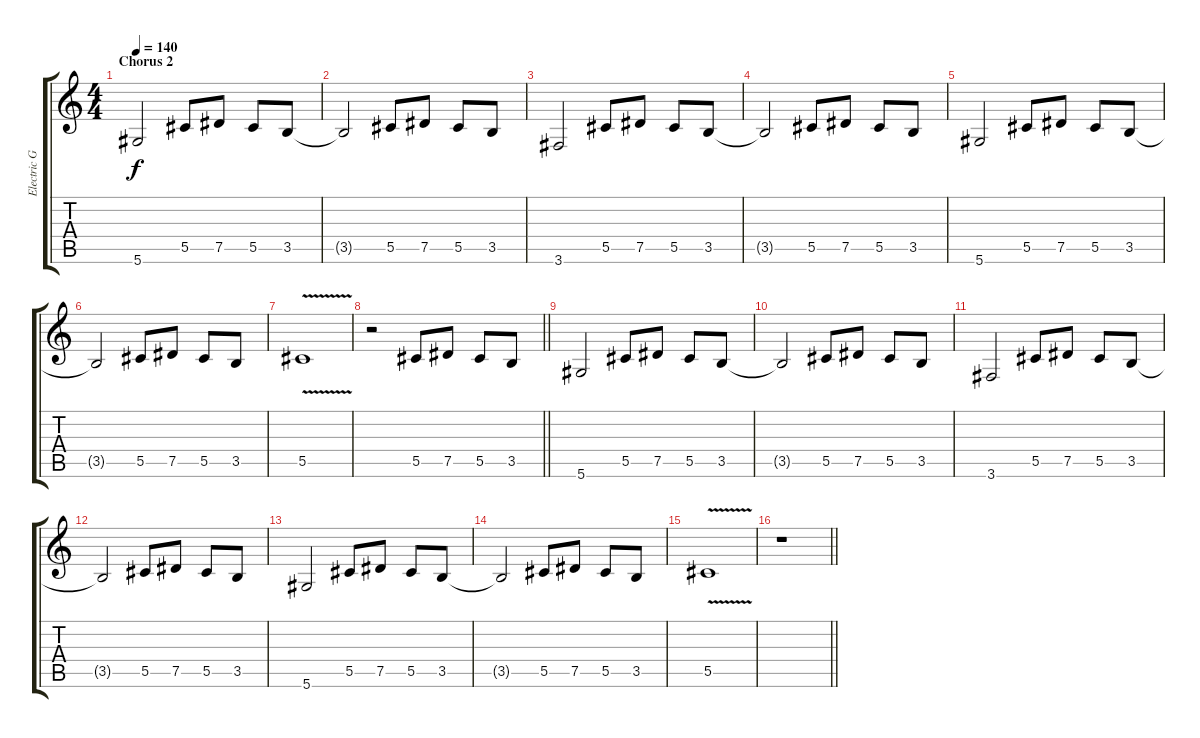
\track ("Electric Guitar" "Electric G") {instrument electricguitarjazz}
\staff {score tabs}
\tuning (Eb4 Bb3 Gb3 Db3 Ab2 Eb2) {hide}
\ts (4 4)
\section ("" "Chorus 2")
\tempo 140
\clef g2
\ks c
5.6.2{dy f} 5.5.8 7.5.8 5.5.8 3.5.8 |
3.5{t}.2 5.5.8 7.5.8 5.5.8 3.5.8 |
3.6.2 5.5.8 7.5.8 5.5.8 3.5.8 |
3.5{t}.2 5.5.8 7.5.8 5.5.8 3.5.8 |
5.6.2 5.5.8 7.5.8 5.5.8 3.5.8 |
3.5{t}.2 5.5.8 7.5.8 5.5.8 3.5.8 |
5.5{v}.1 |
\barLineRight lightlight
r.2 5.5.8 7.5.8 5.5.8 3.5.8 |
5.6.2 5.5.8 7.5.8 5.5.8 3.5.8 |
3.5{t}.2 5.5.8 7.5.8 5.5.8 3.5.8 |
3.6.2 5.5.8 7.5.8 5.5.8 3.5.8 |
3.5{t}.2 5.5.8 7.5.8 5.5.8 3.5.8 |
5.6.2 5.5.8 7.5.8 5.5.8 3.5.8 |
3.5{t}.2 5.5.8 7.5.8 5.5.8 3.5.8 |
5.5{v}.1 |
\barLineRight lightlight
r.1
